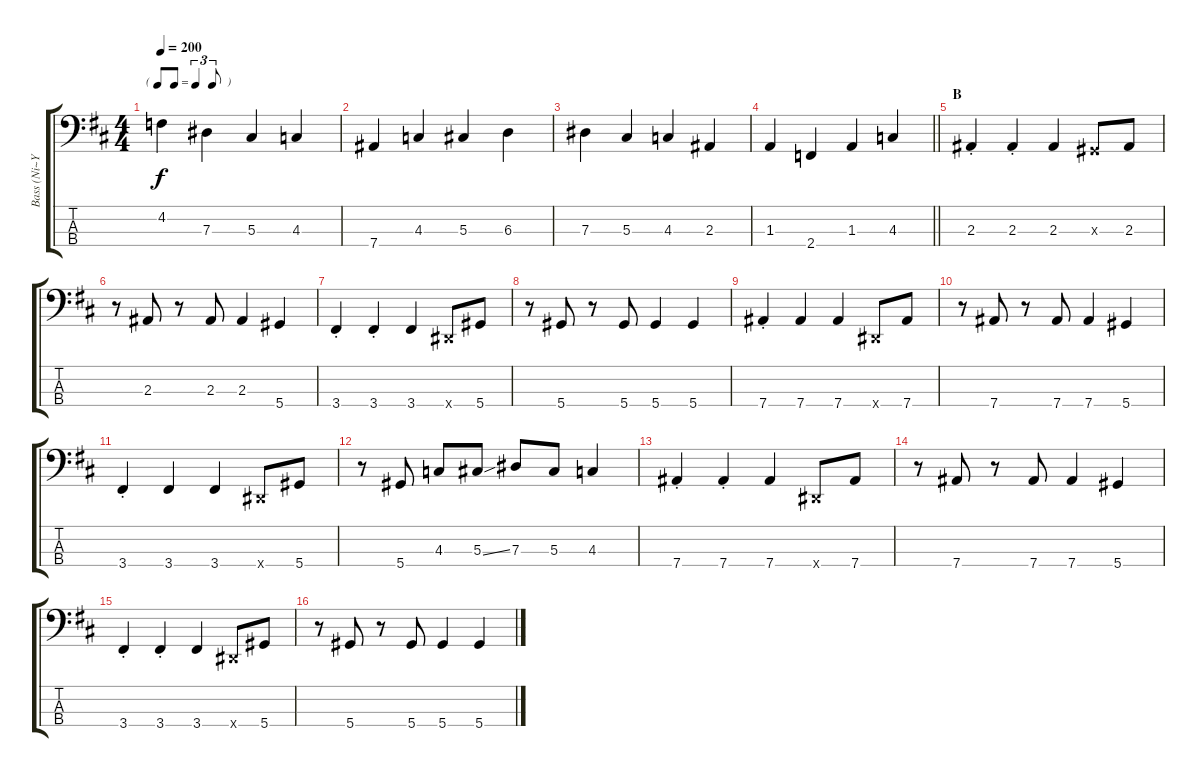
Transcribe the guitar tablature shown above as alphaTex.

\track ("Bass (Ni~Ya)" "Bass (Ni~Y") {instrument electricbassfinger}
\staff {score tabs}
\tuning (Gb2 Db2 Ab1 Eb1) {hide}
\ts (4 4)
\tf triplet8th
\tempo 200
\clef f4
\ks d
4.2.4{dy f} 7.3.4 5.3.4 4.3.4 |
7.4.4 4.3.4 5.3.4 6.3.4 |
7.3.4 5.3.4 4.3.4 2.3.4 |
\barLineRight lightlight
1.3.4 2.4.4 1.3.4 4.3.4 |
\section ("" "B")
2.3{st}.4 2.3{st}.4 2.3.4 0.3{x}.8 2.3.8 |
r.8 2.3.8 r.8 2.3.8 2.3.4 5.4.4 |
3.4{st}.4 3.4{st}.4 3.4.4 0.4{x}.8 5.4.8 |
r.8 5.4.8 r.8 5.4.8 5.4.4 5.4.4 |
7.4{st}.4 7.4.4 7.4.4 0.4{x}.8 7.4.8 |
r.8 7.4.8 r.8 7.4.8 7.4.4 5.4.4 |
3.4{st}.4 3.4.4 3.4.4 0.4{x}.8 5.4.8 |
r.8 5.4.8 4.3.8 5.3{ss}.8 7.3.8 5.3.8 4.3.4 |
7.4{st}.4 7.4{st}.4 7.4.4 0.4{x}.8 7.4.8 |
r.8 7.4.8 r.8 7.4.8 7.4.4 5.4.4 |
3.4{st}.4 3.4{st}.4 3.4.4 0.4{x}.8 5.4.8 |
r.8 5.4.8 r.8 5.4.8 5.4.4 5.4.4
